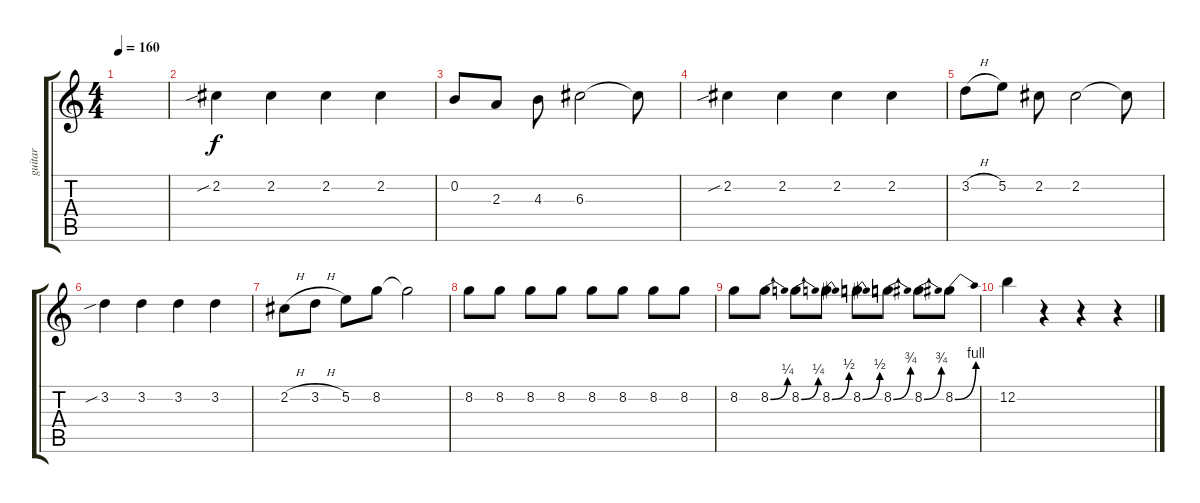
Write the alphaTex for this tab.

\track ("guitar" "guitar") {instrument distortionguitar}
\staff {score tabs}
\tuning (E4 B3 G3 D3 A2 E2) {hide}
\ts (4 4)
\tempo 160
\clef g2
\ks c
|
2.2{sib}.4 2.2.4 2.2.4 2.2.4 |
0.2.8 2.3.8 4.3.8 6.3.2 6.3{t}.8 |
2.2{sib}.4 2.2.4 2.2.4 2.2.4 |
3.2{h}.8 5.2.8 2.2.8 2.2.2 2.2{t}.8 |
3.2{sib}.4 3.2.4 3.2.4 3.2.4 |
2.2{h}.8 3.2{h}.8 5.2.8 8.2.8 8.2{t}.2 |
8.2.8 8.2.8 8.2.8 8.2.8 8.2.8 8.2.8 8.2.8 8.2.8 |
8.2.8 8.2{be (bend 0 0 60 1)}.8 8.2{be (bend 0 0 60 1)}.8 8.2{be (bend 0 0 60 2)}.8 8.2{be (bend 0 0 60 2)}.8 8.2{be (bend 0 0 60 3)}.8 8.2{be (bend 0 0 60 3)}.8 8.2{be (bend 0 0 60 4)}.8 |
12.2.4 r.4 r.4 r.4
